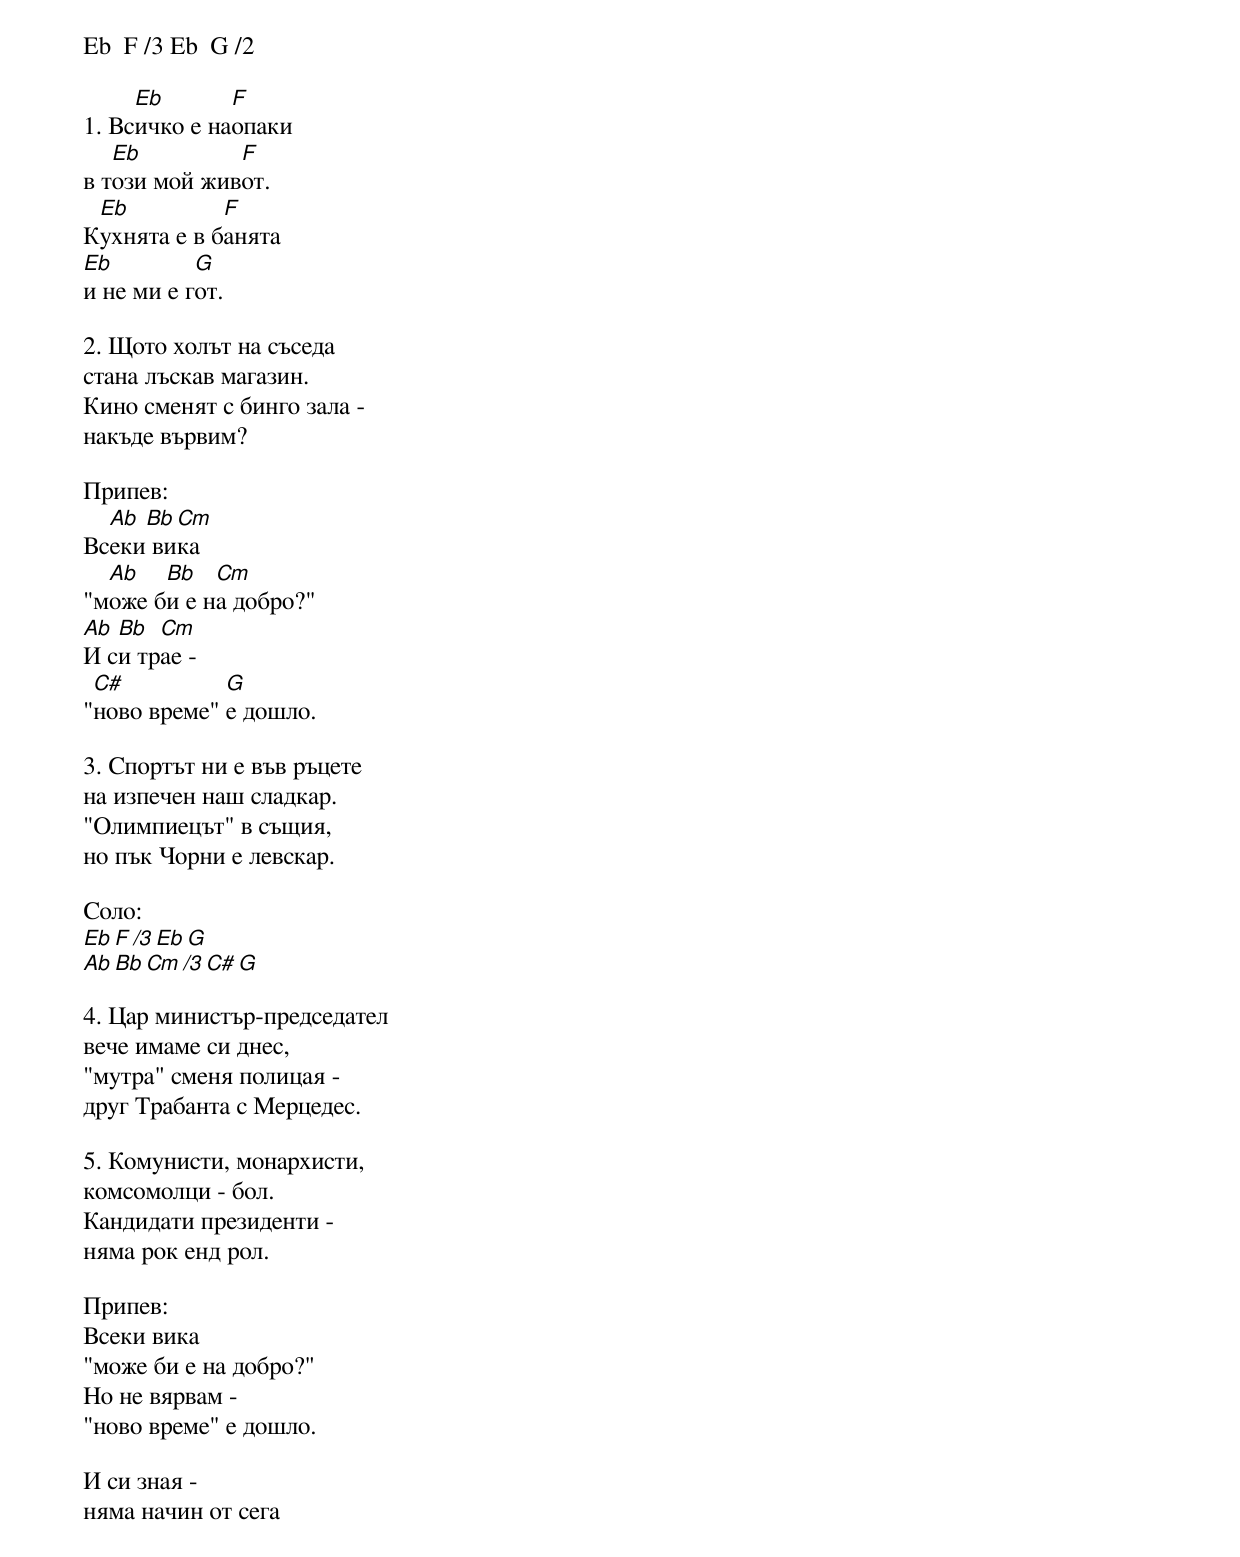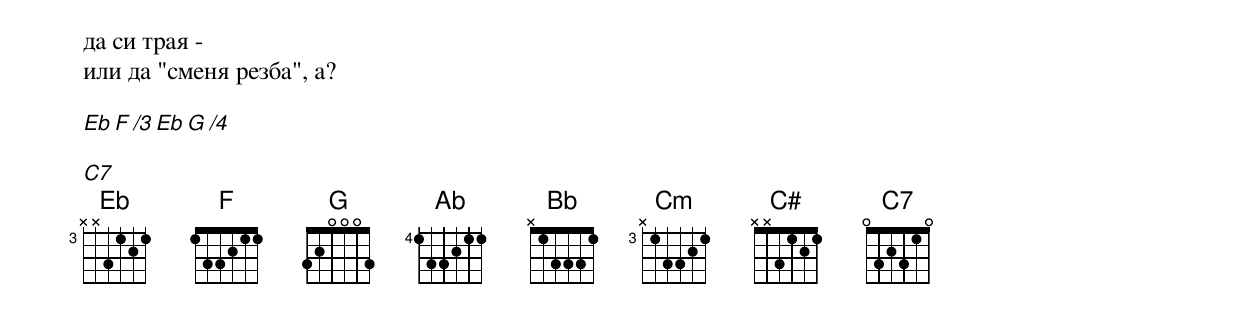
Eb  F /3 Eb  G /2

     Eb       F
1. Всичко е наопаки
   Eb         F
в този мой живот.
 Eb          F
Кухнята е в банята
Eb         G
и не ми е гот.

2. Щото холът на съседа
стана лъскав магазин.
Кино сменят с бинго зала -
накъде вървим?

Припев:
  Ab Bb Cm
Всеки вика
  Ab   Bb   Cm
"може би е на добро?"
Ab Bb  Cm
И си трае -
 C#          G
"ново време" е дошло.

3. Спортът ни е във ръцете
на изпечен наш сладкар.
"Олимпиецът" в същия,
но пък Чорни е левскар.

Соло:
Eb F /3 Eb  G
Ab Bb Cm /3 C# G

4. Цар министър-председател
вече имаме си днес,
"мутра" сменя полицая -
друг Трабанта с Мерцедес.

5. Комунисти, монархисти,
комсомолци - бол.
Кандидати президенти -
няма рок енд рол.

Припев:
Всеки вика
"може би е на добро?"
Но не вярвам -
"ново време" е дошло.

И си зная -
няма начин от сега
да си трая -
или да "сменя резба", а?

Eb F /3 Eb  G /4

C7
